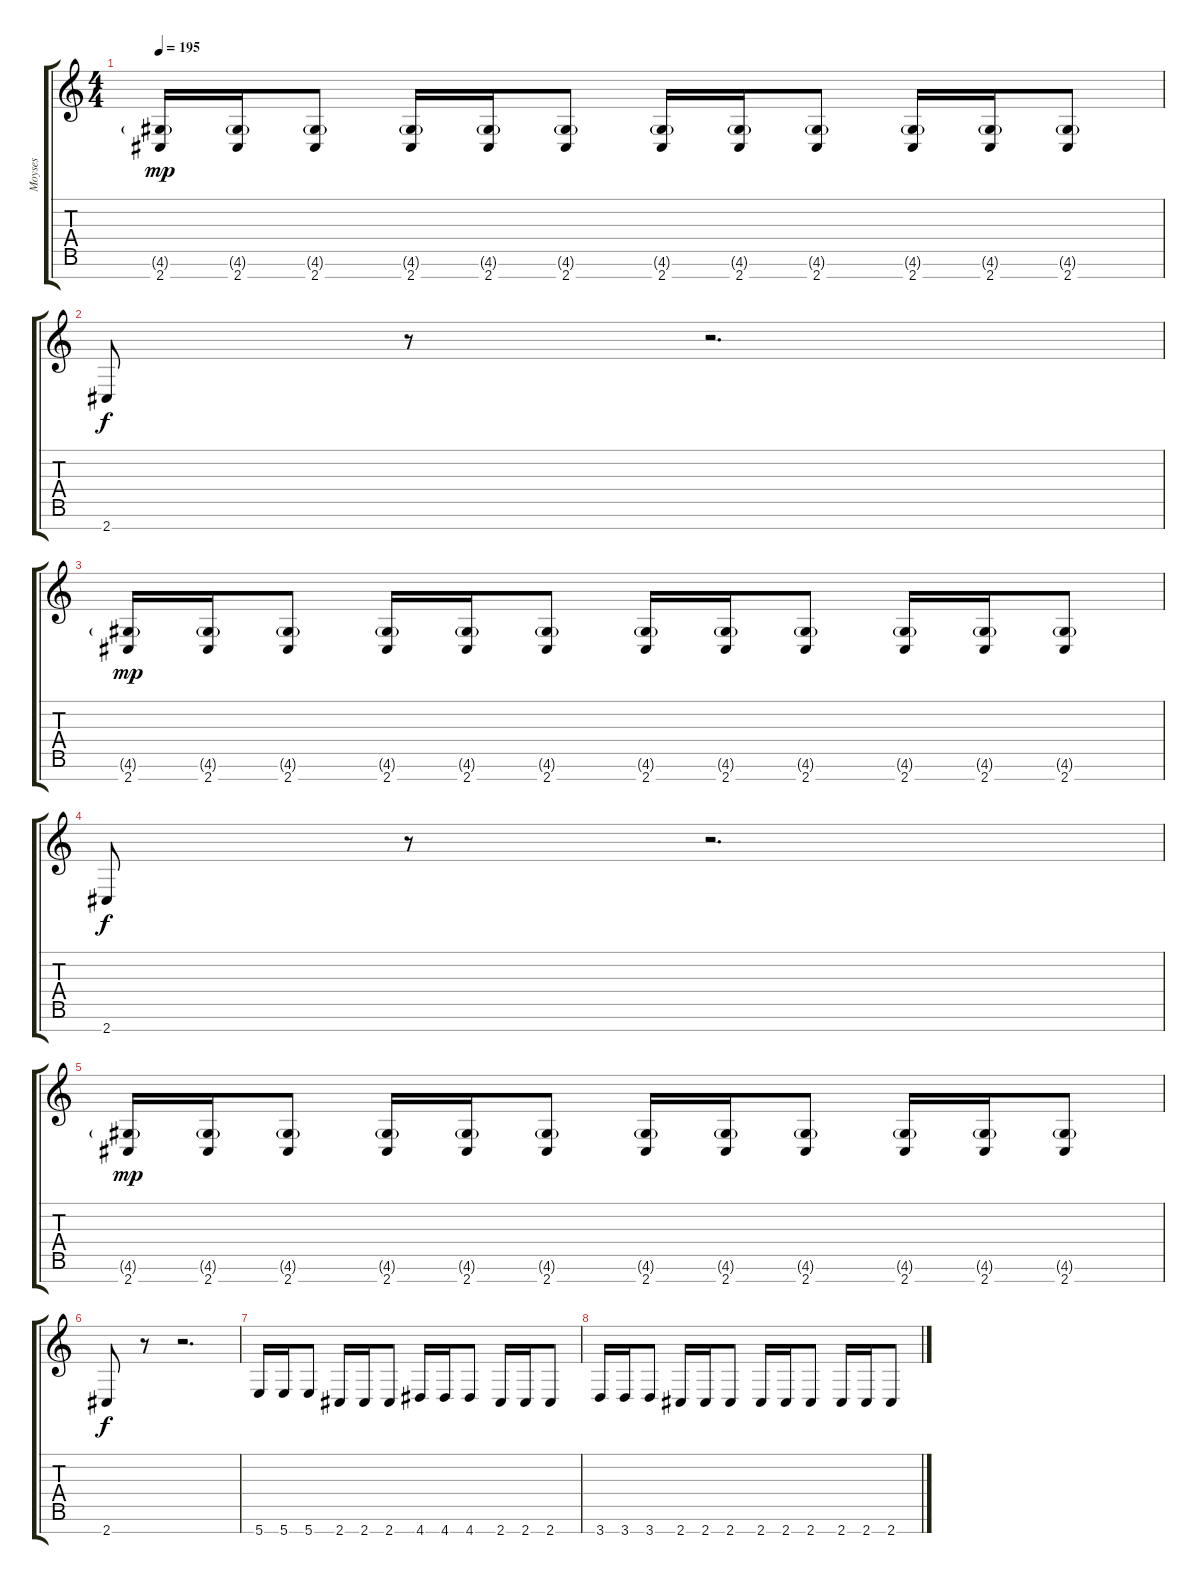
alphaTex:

\track ("Moyses" "Moyses") {instrument distortionguitar}
\staff {score tabs}
\tuning (E4 B3 G3 D3 A2 E2 B1) {hide}
\ts (4 4)
\tempo 195
\clef g2
\ks c
(4.6{g} 2.7).16{dy mp} (4.6{g} 2.7).16 (4.6{g} 2.7).8 (4.6{g} 2.7).16 (4.6{g} 2.7).16 (4.6{g} 2.7).8 (4.6{g} 2.7).16 (4.6{g} 2.7).16 (4.6{g} 2.7).8 (4.6{g} 2.7).16 (4.6{g} 2.7).16 (4.6{g} 2.7).8 |
2.7.8{dy f} r.8 r.2{d} |
(4.6{g} 2.7).16{dy mp} (4.6{g} 2.7).16 (4.6{g} 2.7).8 (4.6{g} 2.7).16 (4.6{g} 2.7).16 (4.6{g} 2.7).8 (4.6{g} 2.7).16 (4.6{g} 2.7).16 (4.6{g} 2.7).8 (4.6{g} 2.7).16 (4.6{g} 2.7).16 (4.6{g} 2.7).8 |
2.7.8{dy f} r.8 r.2{d} |
(4.6{g} 2.7).16{dy mp} (4.6{g} 2.7).16 (4.6{g} 2.7).8 (4.6{g} 2.7).16 (4.6{g} 2.7).16 (4.6{g} 2.7).8 (4.6{g} 2.7).16 (4.6{g} 2.7).16 (4.6{g} 2.7).8 (4.6{g} 2.7).16 (4.6{g} 2.7).16 (4.6{g} 2.7).8 |
2.7.8{dy f} r.8 r.2{d} |
5.7.16 5.7.16 5.7.8 2.7.16 2.7.16 2.7.8 4.7.16 4.7.16 4.7.8 2.7.16 2.7.16 2.7.8 |
3.7.16 3.7.16 3.7.8 2.7.16 2.7.16 2.7.8 2.7.16 2.7.16 2.7.8 2.7.16 2.7.16 2.7.8
